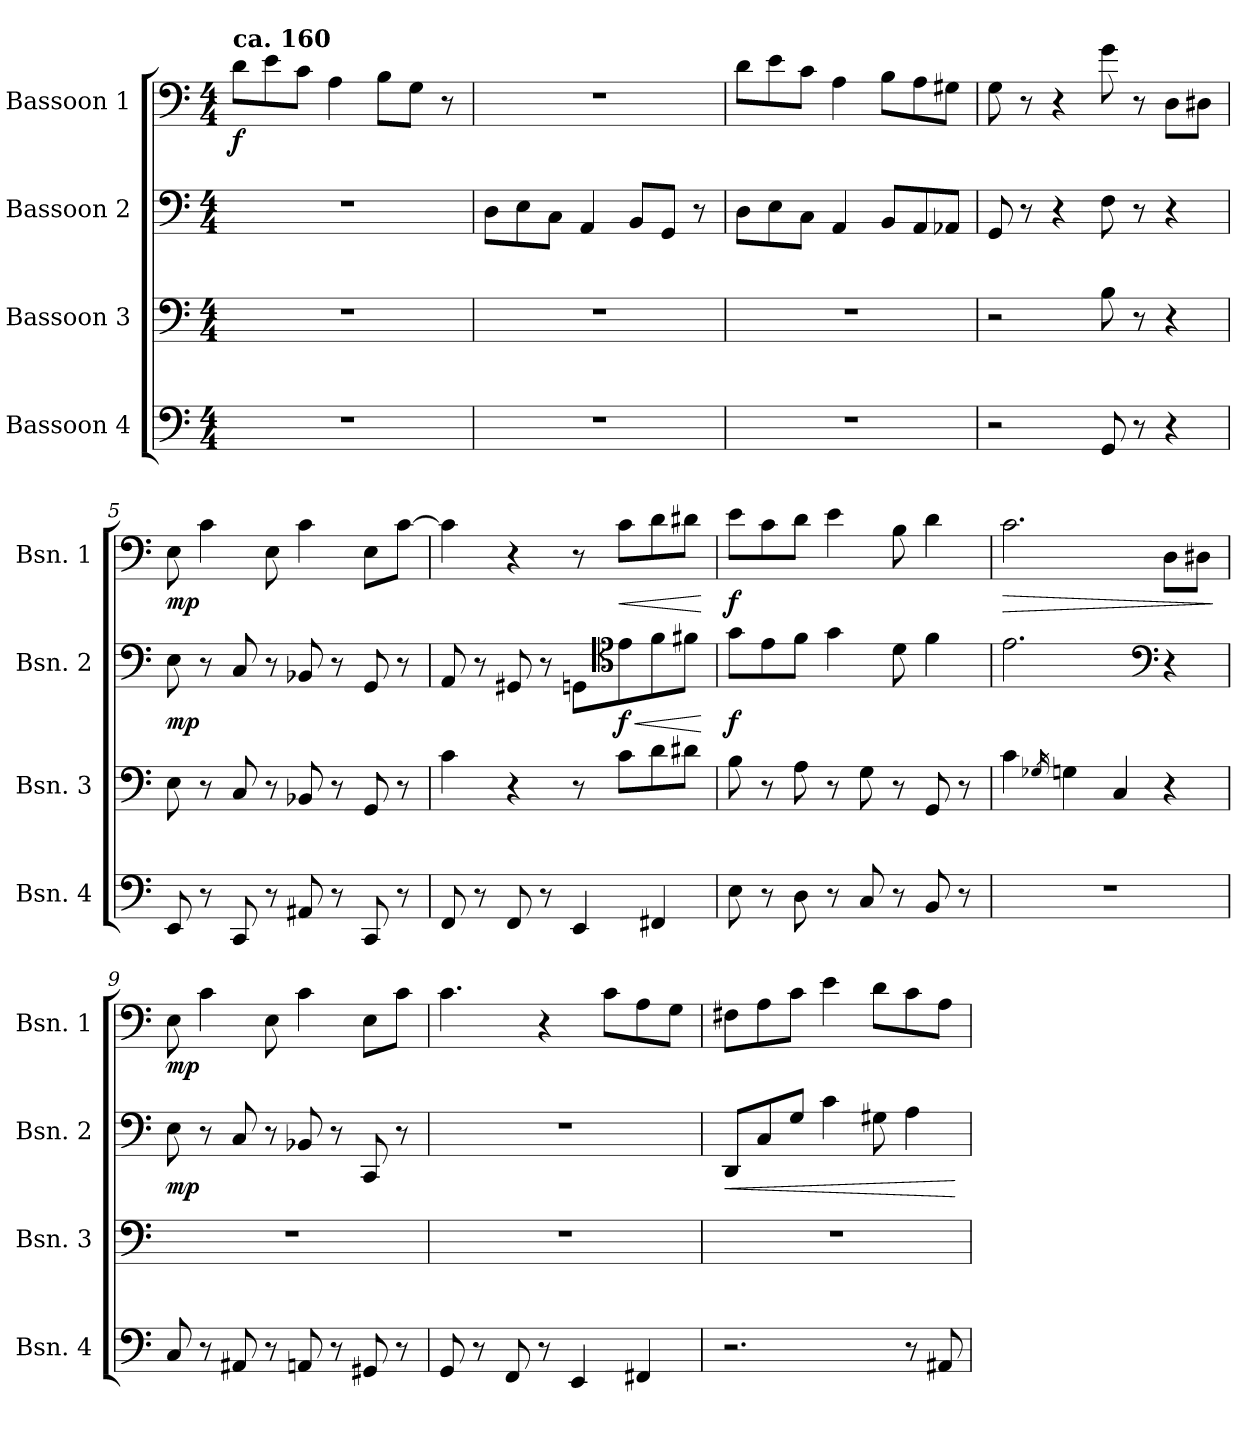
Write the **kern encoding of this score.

**kern	**kern	**kern	**dynam	**kern	**dynam
*part4	*part3	*part2	*part2	*part1	*part1
*staff4	*staff3	*staff2	*staff2	*staff1	*staff1
*I"Bassoon 4	*I"Bassoon 3	*I"Bassoon 2	*	*I"Bassoon 1	*
*I'Bsn. 4	*I'Bsn. 3	*I'Bsn. 2	*	*I'Bsn. 1	*
*clefF4	*clefF4	*clefF4	*	*clefF4	*
*k[]	*k[]	*k[]	*	*k[]	*
*M4/4	*M4/4	*M4/4	*	*M4/4	*
=1	=1	=1	=1	=1	=1
!	!	!	!	!LO:TX:a:B:t=ca. 160	!
!	!	!	!	!	!LO:DY:b
1r	1r	1r	.	8d\L	f
.	.	.	.	8e\	.
.	.	.	.	8c\J	.
.	.	.	.	4A\	.
.	.	.	.	8B\L	.
.	.	.	.	8G\J	.
.	.	.	.	8r	.
=2	=2	=2	=2	=2	=2
1r	1r	8D\L	.	1r	.
.	.	8E\	.	.	.
.	.	8C\J	.	.	.
.	.	4AA/	.	.	.
.	.	8BB/L	.	.	.
.	.	8GG/J	.	.	.
.	.	8r	.	.	.
=3	=3	=3	=3	=3	=3
1r	1r	8D\L	.	8d\L	.
.	.	8E\	.	8e\	.
.	.	8C\J	.	8c\J	.
.	.	4AA/	.	4A\	.
.	.	8BB/L	.	8B\L	.
.	.	8AA/	.	8A\	.
.	.	8AA-X/J	.	8G#X\J	.
=4	=4	=4	=4	=4	=4
2r	2r	8GG/	.	8G\	.
.	.	8r	.	8r	.
.	.	4r	.	4r	.
8GG/	8B\	8F\	.	8g\	.
8r	8r	8r	.	8r	.
4r	4r	4r	.	8D\L	.
.	.	.	.	8D#X\J	.
!!LO:LB:g=z
=5	=5	=5	=5	=5	=5
!	!	!	!LO:DY:b	!	!LO:DY:b
8EE/	8E\	8E\	mp	8E\	mp
8r	8r	8r	.	4c\	.
8CC/	8C/	8C/	.	.	.
8r	8r	8r	.	8E\	.
8AA#X/	8BB-X/	8BB-X/	.	4c\	.
8r	8r	8r	.	.	.
8CC/	8GG/	8GG/	.	8E\L	.
8r	8r	8r	.	[8c\J	.
=6	=6	=6	=6	=6	=6
8FF/	4c\	8AA/	.	4c\]	.
8r	.	8r	.	.	.
8FF/	4r	8GG#X/	.	4r	.
8r	.	8r	.	.	.
4EE/	8r	8GGn\L	.	8r	.
*	*	*clefC4	*	*	*
!	!	!	!LO:HP:b	!	!LO:HP:b
!	!	!	!LO:DY:n=1:b	!	!
.	8c\L	8e\	< f	8c\L	<
4FF#X/	8d\	8f\	.	8d\	.
.	8d#X\J	8f#X\J	.	8d#X\J	.
.	.	.	[	.	[
=7	=7	=7	=7	=7	=7
!	!	!	!LO:DY:b	!	!LO:DY:b
8E\	8B\	8g\L	f	8e\L	f
8r	8r	8e\	.	8c\	.
8D\	8A\	8f\J	.	8d\J	.
8r	8r	4g\	.	4e\	.
8C/	8G\	.	.	.	.
8r	8r	8d\	.	8B\	.
8BB/	8GG/	4f\	.	4d\	.
8r	8r	.	.	.	.
=8	=8	=8	=8	=8	=8
!	!	!	!	!	!LO:HP:b
1r	4c\	2.e\	.	2.c\	>
.	16qG-X/	.	.	.	.
.	4Gn\	.	.	.	.
.	4C/	.	.	.	.
*	*	*clefF4	*	*	*
.	4r	4r	.	8D\L	.
.	.	.	.	8D#X\J	.
.	.	.	.	.	]
!!LO:PB:g=z
=9	=9	=9	=9	=9	=9
!	!	!	!LO:DY:b	!	!LO:DY:b
8C/	1r	8E\	mp	8E\	mp
8r	.	8r	.	4c\	.
8AA#X/	.	8C/	.	.	.
8r	.	8r	.	8E\	.
8AAn/	.	8BB-X/	.	4c\	.
8r	.	8r	.	.	.
8GG#X/	.	8CC/	.	8E\L	.
8r	.	8r	.	8c\J	.
=10	=10	=10	=10	=10	=10
8GG/	1r	1r	.	4.c\	.
8r	.	.	.	.	.
8FF/	.	.	.	.	.
8r	.	.	.	4r	.
4EE/	.	.	.	.	.
.	.	.	.	8c\L	.
4FF#X/	.	.	.	8A\	.
.	.	.	.	8G\J	.
=11	=11	=11	=11	=11	=11
!	!	!	!LO:HP:b	!	!
2.r	1r	8DD/L	<	8F#X\L	.
.	.	8C/	.	8A\	.
.	.	8G/J	.	8c\J	.
.	.	4c\	.	4e\	.
.	.	8G#X\	.	8d\L	.
8r	.	4A\	.	8c\	.
8AA#X/	.	.	.	8A\J	.
.	.	.	[	.	.
=	=	=	=	=	=
*-	*-	*-	*-	*-	*-
